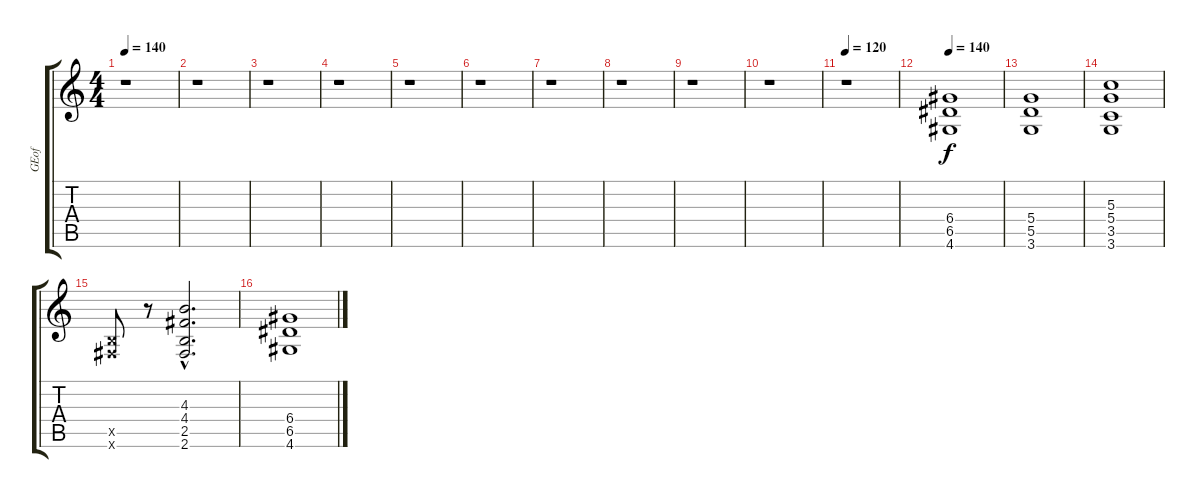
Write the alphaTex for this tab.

\track ("GEof" "GEof") {instrument distortionguitar}
\staff {score tabs}
\tuning (E4 B3 G3 D3 A2 E2) {hide}
\ts (4 4)
\tempo 140
\tempo 70
\tempo 140
\clef g2
\ks c
r.1{dy f instrument distortionguitar} |
r.1 |
r.1 |
r.1 |
r.1 |
r.1 |
r.1 |
r.1 |
r.1 |
r.1 |
\tempo 120
r.1 |
\tempo 140
(6.4 6.5 4.6).1 |
(5.4 5.5 3.6).1 |
(5.3 5.4 3.5 3.6).1 |
(2.5{x} 2.6{x}).8 r.8 (4.3{hac} 4.4{hac} 2.5{hac} 2.6{hac}).2{d} |
(6.4 6.5 4.6).1
